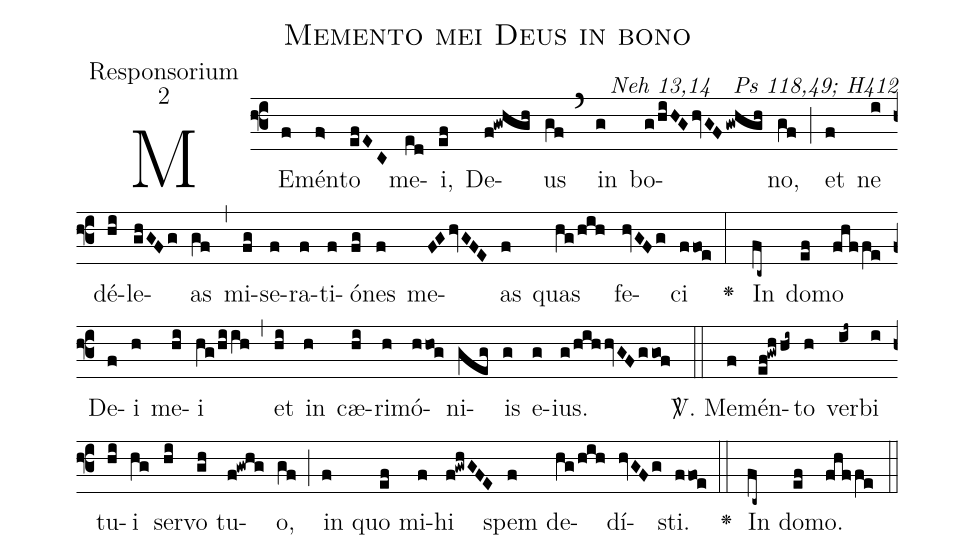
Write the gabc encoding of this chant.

name:Memento mei Deus in bono;
office-part:Responsorium;
mode:2;
commentary:Neh 13,14 ꝟ Ps 118,49; H412;
%%
(f3)ME(f)mén(f>)to(efEC) me(ed)i,(ef) De(f!gwhgh)us(gf) (`) in(g) bo(g/hiHGhvGFgwhgh)no,(gf) (;)
et(f) ne(i) dé(hi)le(ghGFg)as(gf) (,) mi(fg)se(f)ra(f)ti(f)ó(fg)nes(f) me(FGhvGFE)as(f) quas(hg/hih) fe(hvGFg)ci(ffoe) (:)
<v>\greheightstar</v>()
In(fc~) do(ef)mo(fhf/fe) De(f)i(h) me(hi)i(hg/hi/ih) (,) et(hi) in(h) cæ(hi)ri(h)mó(hhog)ni(geg)is(g) e(g)ius.(g/hihhvGFggof) (::)

<sp>V/</sp>.
Me(f)mén(ef!gwh/hi~)to(h) ver(ij~)bi(i) tu(hi)i(hg) ser(hi)vo(gh) tu(f!gwhg)o,(gf) (;) in(f) quo(ef) mi(f)hi(f!gwhGFE) spem(f) de(hg/hih)dí(hvGFg)sti.(ffoe) (::)

<v>\greheightstar</v>() In(fc~) do(ef)mo.(fhf/fe) (::)
